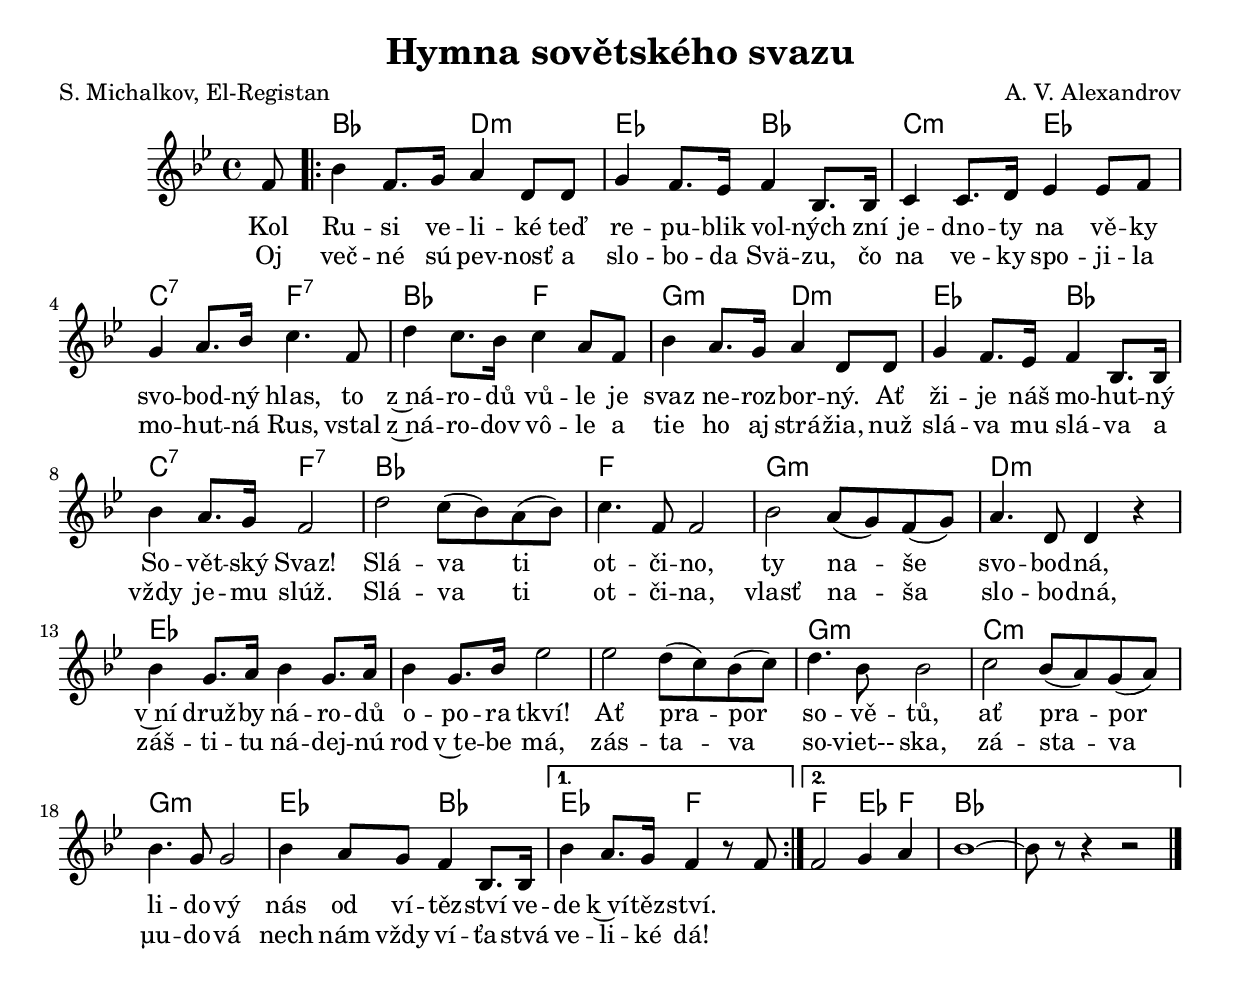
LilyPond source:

\version "2.20.0"
\header {
        title = "Hymna sovětského svazu" 
        composer = "A. V. Alexandrov" 
	poet = "S. Michalkov, El-Registan" 
}

melody =  \relative c' {
        \clef treble
        \time 4/4 \key bes \major 
	\partial 8 
	f8 | 
	\repeat volta 2 {
	bes4 f8. g16 a4 d,8 d | g4 f8. es16 f4 bes,8. bes16 |
	c4 c8. d16 es4 es8 f | g4 a8. bes16 c4. f,8 | d'4 c8. bes16 c4
        a8 f |  bes4 a8. g16 a4 d,8 d | g4 f8. es16 f4 bes,8. bes16 |
        bes'4 a8. g16 f2 | d'  c8 ( bes )   a ( bes )  c4. f,8 f2 | 
	bes a8 ( g ) f (g )  | a4. d,8 d4 r | bes'4 g8. a16 bes4
        g8. a16 | bes4 g8. bes16 es2 | es2 d8 ( c )  bes ( c )  |
	d4. bes8 bes2 | c2  bes8 ( a ) g ( a )  | bes4. g8 g2 |
	bes4 a8 g f4 bes,8. bes16 | }
	\alternative{{ bes'4 a8. g16 f4 r8 f }{f2 g4 a | bes1 ~| bes8 r
        r4 r2 }}
	        \bar "|." 
}

text = \lyricmode {
Kol Ru -- si ve -- li -- ké teď  re -- pu -- blik vol -- ných zní
je -- dno -- ty na vě -- ky svo -- bod -- ný hlas, to z~ná -- ro -- dů
vů -- le je svaz ne -- roz -- bor -- ný. Ať ži -- je náš mo -- hut --
ný So -- vět --  ský Svaz!
Slá -- va ti ot -- či -- no, ty na -- še svo -- bod -- ná, v~ní druž
-- by ná -- ro -- dů o -- po -- ra tkví! Ať pra -- por so -- vě -- tů,
ať pra -- por li -- do -- vý nás od ví -- těz -- ství ve -- de k~ví --
těz -- ství.
}

slovak = \lyricmode {
Oj več -- né sú pev -- nosť a slo -- bo -- da Svä -- zu, čo na ve -- ky 
spo -- ji -- la mo -- hut -- ná Rus, vstal z~ná -- ro -- dov vô -- le a tie ho
aj strá -- žia, nuž slá -- va mu slá -- va a vždy je -- mu slúž.
Slá -- va ti ot -- či -- na, vlasť na -- ša slo -- bo -- dná,
záš -- ti -- tu ná -- dej -- nú rod v~te -- be má, zás -- ta -- va so
-- viet-- ska, zá -- sta -- va µu -- do -- vá nech nám vždy ví -- ťa
-- stvá ve -- li -- ké dá!
}

accompaniment =\chordmode {
s8 \repeat volta 2 {
 bes2 d:m es bes c:m es c:7 f:7
bes f g:m d:m es bes c:7 f:7
bes1  f     g:m  d:m es es
es    g:m c:m g:m es2 bes
}
\alternative { {es2 f}{
f2 es4 f bes1.}}  

		}

\score {
        <<
         \new ChordNames {
             \set chordChanges = ##t
              \accompaniment
            }

          \new Voice = "one" { \autoBeamOn \melody }
          \new Lyrics \lyricsto "one" \text
          \new Lyrics \lyricsto "one" \slovak
       >>
        \midi  { \tempo 4 =120  }
        \layout { linewidth = 18.0\cm  }
}

